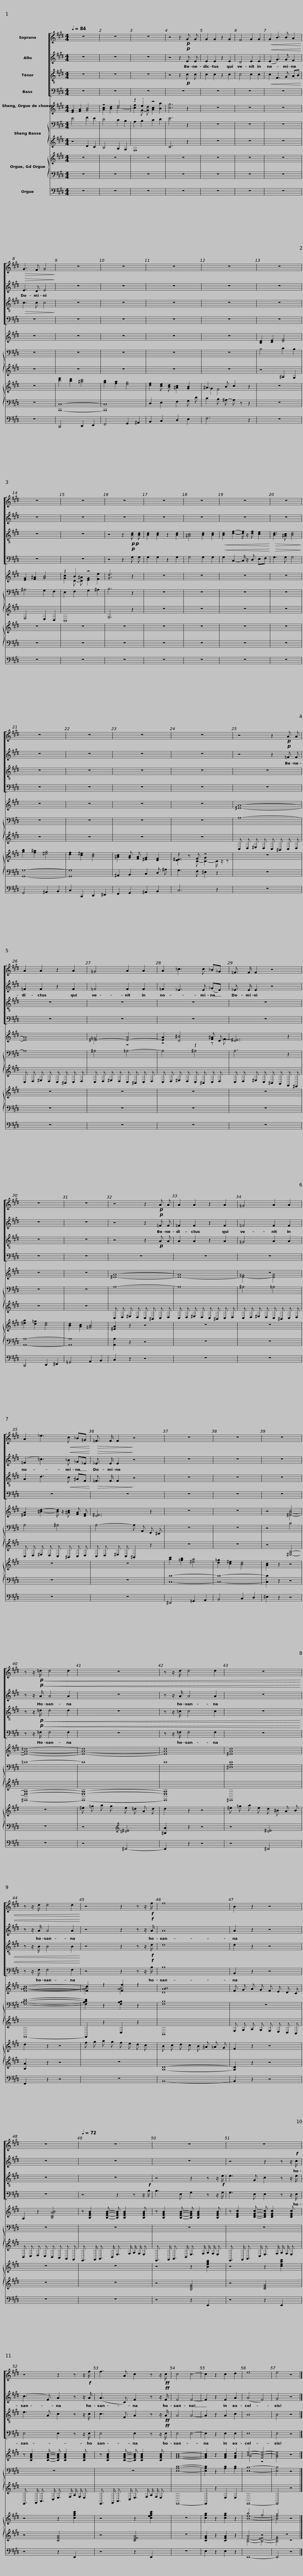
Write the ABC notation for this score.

X:1
%%score [ 1 2 3 4 ] ( 5 6 ) { 7 | ( 8 9 ) } { ( 10 12 ) | ( 11 13 ) } 14
L:1/8
Q:1/4=84
M:4/4
I:linebreak $
K:E
V:1 treble
V:2 treble
V:3 treble-8
V:4 bass
V:5 treble
V:6 treble
V:7 bass
V:8 treble
V:9 treble
V:10 treble
V:12 treble
V:11 bass
V:13 bass
V:14 bass
V:1
 z8 | z8 | z8 | z4 z2!p! G G | G2 G2 z2 G2 | %5
 F4 G2 G2 |!<(! G2 B3 B A2!<)! |!>(! G3 F G4!>)! |$ z8 | z8 | %10
 z8 | z8 | z8 | z8 | z8 | %15
 z8 | z8 | z8 | z8 | z8 | %20
 z8 | z8 | z8 | z8 | z4 z2!p! A A |$ %25
 A2 A2 z2 A2 | =G4 A2 A2 | A2 =c3 c _B_G | =F3/2 F/ F2 z4 | z8 | %30
 z8 | z4 z2!p! A A |$ A2 A2 z2 A2 | =G4 A2 A2 | A2 _e3!<(! c _B=G!<)! | %35
!>(! =F3/2 F/ F2!>)! z4 | z8 | z8 | z8 | z z/!p!!<(! =d/ d4 d2 |$ %40
 z8 | z z/ d/ d4 d2 | z8 | z z/ d/ d4 d2!<)! | z4 z2 z z/!f! f/ | %45
 f8 | B2 z2 z4 | z8 |$[Q:1/4=72] z8 | z8 | %50
 z8 | z4 z2 z z/!f! f/ | f3 A c2 z z/!ff! c/ |$ c4 c4- | c2 z2 c2 d2 | %55
 e8 | e4 z4 |] %57
V:2
 z8 | z8 | z8 | z4 z2!p! E E | E2 E2 z2 E2 | %5
 D4 E2 E2 |!<(! (E2 G3) G F2!<)! |!>(! E3 D E4!>)! |$ z8 | z8 | %10
 z8 | z8 | z8 | z8 | z8 | %15
 z8 | z8 | z8 | z8 | z8 | %20
 z8 | z8 | z8 | z8 | z4 z2!p! =F F |$ %25
 =F2 F2 z2 F2 | =F4 F2 F2 | =F2 _E3 E (_GE) | _E3/2 E/ E2 z4 | z8 | %30
 z8 | z4 z2!p! =F F |$ =F2 F2 z2 F2 | =F4 F2 F2 | (=F2 =c3)!<(! _B _G_E!<)! | %35
!>(! _E3/2 E/ E2!>)! z4 | z8 | z8 | z8 | z z/!p!!<(! A/ A4 A2 |$ %40
 z8 | z z/ A/ A4 A2 | z8 | z z/ A/ A4 A2!<)! | z4 z2 z z/!f! A/ | %45
 A8 | A2 z2 z4 | z8 |$ z8 | z8 | %50
 z4 z2 z z/!f! c/ | (c3 F) A2 z z/ A/ | (A3 C) F2 z z/!ff! F/ |$ F4 F4- | F2 z2 F2 A2 | %55
 (A4 F4) | G4 z4 |] %57
V:3
 z8 | z8 | z8 | z4 z2!p! c c | c2 c2 z2 c2 | %5
 c4 c2 c2 |!<(! c2 F3 G AB!<)! |!>(! c3 c c4!>)! |$ z8 | z8 | %10
 z8 | z8 | z8 | z8 | z8 | %15
 z4 z2!p!!p! [Bd] [Bd] | [Bd]2 [Bd]2 z2 [Bd]2 | [^Ac]4 [Bd]2 [Bd]2 |!<(! [Bd]2 [df]2- [df]/ z/ [df] [ce]2!<)! |!>(! [Bd]3 [^Ac] [Bd]4!>)! | %20
 z8 | z8 | z8 | z8 | z8 |$ %25
 z8 | z8 | z8 | z8 | z8 | %30
 z8 | z4 z2!p! A A |$ A2 A2 z2 A2 | =G4 A2 A2 | A2 d3!<(! c ^AF!<)! | %35
!>(! =F3/2 F/ F2!>)! z4 | z8 | z8 | z8 | z z/!p!!<(! =d/ d4 d2 |$ %40
 z8 | z z/ =c/ c4 c2 | z8 | z z/ B/ B4 B2!<)! | z4 z2 z z/!f! d/ | %45
 d8 | d2 z2 z4 | z8 |$ z8 | z4 z2 z z/!f! e/ | %50
 e3 G c2 z z/ e/ | e3 A c2 z z/ c/ | c3 F A2 z z/!ff! A/ |$ A4 A4- | A2 z2 A2 c2 | %55
 B8 | B4 z4 |] %57
V:4
 z8 | z8 | z8 | z8 | z8 | %5
 z8 | z8 | z8 |$ z8 | z8 | %10
 z8 | z8 | z8 | z8 | z8 | %15
 z4 z2!p! G, G, | G,2 G,2 z2 G,2 | G,4 G,2 G,2 |!<(! G,2 C,2- C,/ z/ D, E,F,!<)! |!>(! G,3 G, G,4!>)! | %20
 z8 | z8 | z8 | z8 | z8 |$ %25
 z8 | z8 | z8 | z8 | z8 | %30
 z8 | z8 |$ z8 | z8 | z8 | %35
 z8 | z8 | z8 | z8 | z z/!p!!<(! =F,/ F,4 F,2 |$ %40
 z8 | z z/ =F,/ F,4 F,2 | z8 | z z/ F,/ F,4 F,2!<)! | z4 z2 z z/!f! B,/ | %45
 B,8 | B,,2 z2 z4 | z8 |$ z4 z2 z z/!f! B,/ | B,3 E, G,2 z z/ G,/ | %50
 G,3 E, E,2 z z/ E,/ | E,4 E,2 z z/ E,/ | E,4 E,2 z z/!ff! E,/ |$ E,4 E,4- | E,2 z2 E,2 E,2 | %55
 E,8 | E,4 z4 |] %57
V:5
 [EG]2 [FA]2 [GB]4 | z4 e4 | z2 .e2 z4 | [cg]6 z2 | z8 | %5
 z8 | z8 | z8 |$ z8 | z8 | %10
 z8 | z8 | [B,D]2 [CE]2 [DF]4 | [EG]2 [F^A]2 [GB]4 | z2 .B2 z4 | %15
 [Gd]6 z2 | z8 | z8 | z8 | z8 | %20
 z8 | z8 | z8 | z8 | [^EA]8- |$ %25
 [EA]8 | ^E4- [E-A]4 | [EA]2 [D^B]4 [F^A] D- | [D^E]6 z2 | z8 | %30
 z8 | A8- |$ A8 | z8 | [^EA]2 [^Bd]2- [Bd]/ z/ [^Ac] [FA] [DF] | %35
 [D^E]6 z2 | z8 | z8 | z4 c4 | =d8- |$ %40
 d8 | d8 | [^EAd]8 | [Fd]8- | [Fd]2 z2 [Ff]2 z2 | %45
 [DAB]8 | F G A G F E D C | A,2 z2 [B,DAB]4 |$ z [B,EGB]2 [B,EGB]- [B,EGB] [B,EGB]2 [B,EGB] | z [B,EGB]2 [B,EGB]- [B,EGB] [B,EGB]2 [B,EGB] | %50
 z [CEGc]2 [CEGc]- [CEGc] [CEGc]2 [CEGc] | z [CFAc]2 [CFAc]- [CFAc] [CFAc]2 [CFAc] | z [CFAc]2 [CFAc]- [CFAc] [CFAc]2 [CFAc] |$ [FAc]8- | [FAc]2 z2 [FAc]2 [FAd]2 | %55
 [Be]4- [FB-e-]4 | [GBe]4 z4 |] %57
V:6
 x8 | [Ac]2 [Bd]2 c4- | [cf]2 G- [Gd] [Ac]2 [Ba]2 | x8 | x8 | %5
 x8 | x8 | x8 |$ x8 | x8 | %10
 x8 | x8 | x8 | x8 | [Gc]2 D- [D^A] [EG]2 [Fe]2 | %15
 x8 | x8 | x8 | x8 | x8 | %20
 x8 | x8 | x8 | x8 | x8 |$ %25
 x8 | =G4 z4 | z4 z2 z F | x8 | x8 | %30
 x8 | ^E8- |$ E8- | [E-=G]4 [EA]4 | x8 | %35
 x8 | x8 | x8 | z4 [^EA]4- | [EA]8- |$ %40
 [EA]8- | [EA]8 | x8 | [AB]8- | [AB]4 [AB]4 | %45
 x8 | x8 | x8 |$ x8 | x8 | %50
 x8 | x8 | x8 |$ x8 | x8 | %55
 A4 z4 | x8 |] %57
V:7
 E4 F2 E2 | D4 C2 B,2 | A,2 B,2 C2 D2 | E6 z2 | z8 | %5
 z8 | z8 | z8 |$ z8 | z8 | %10
 z8 | z8 | B,4 C2 B,2 | ^A,4 G,2 F,2 | E,2 F,2 G,2 ^A,2 | %15
 B,6 z2 | z8 | z8 | z8 | z8 | %20
 z8 | z8 | z8 | z8 | A,8- |$ %25
 A,8 | ^A,4 =A,4- | A,4 ^A,4 | A,6 z2 | z8 | %30
 z8 | A,8- |$ A,8 | ^A,4 =A,4 | A,4 ^A,4 | %35
 A,4- A, A,, F,, ^E,, | z8 | z8 | z4 C4 | =D8- |$ %40
 D8 | D8 | [^E,A,D]8 | [F,A,B,D]8- | [F,A,B,D]2 z2 [F,A,B,]2 z2 | %45
 [F,B,]8 | z8 | z8 |$ z8 | z8 | %50
 z8 | z8 | z8 |$ [E,A,C]8- | [E,A,C]2 z2 [A,C]2 [A,C]2 | %55
 [E,B,]8- | [E,B,]4 z4 |] %57
V:8
 z4 D2 C2 | B,4 A,2 G,2 | F,8 | C6 z2 | z8 | %5
 z8 | z8 | z8 |$ z8 | z8 | %10
 z8 | z8 | z4 ^A,2 G,2 | F,4 E,2 D,2 | C,8 | %15
 G,6 z2 | z8 | z8 | z8 | z8 | %20
 z8 | z8 | z8 | z8 | C, D, ^E, D, C, ^B,, C, D, |$ %25
 C, D, ^E, D, C, ^B,, C, D, | C, D, ^E, D, C, ^B,, C, D, | C, D, ^E, D, C, ^B,, C, D, | C, D, ^E, C, ^B,, A,, F,, ^E,, | z8 | %30
 z8 | C, D, ^E, D, C, ^B,, C, D, |$ C, D, ^E, D, C, ^B,, C, D, | C, D, ^E, D, C, ^B,, C, D, | C, D, ^E, D, C, ^B,, C, D, | %35
 C, D, ^E, C, .^B,,2 z2 | z8 | z8 | z4 [^E,A,]4- | [E,A,]8- |$ %40
 [E,A,]8- | [E,A,]8 | ^E,,8 | F,,8- | F,,2 z2 D,2 z2 | %45
 B,,8 | F, G, A, G, F, E, D, C, | B,, C, D, C, B,, A,, G,, F,, |$ E,,3/2 F,,/ G,,3/2 B,,/ E,3/2 F,/ G,/ F,/ E, | E,,3/2 F,,/ G,,3/2 B,,/ E,3/2 F,/ G,/ F,/ E, | %50
 E,,3/2 F,,/ G,,3/2 C,/ E,3/2 F,/ G,/ F,/ E, | E,,3/2 F,,/ A,,3/2 C,/ E,3/2 F,/ A,/ F,/ E, | E,,3/2 F,,/ A,,3/2 C,/ E,3/2 F,/ A,/ F,/ E, |$ E,,8- | E,,2 z2 E,2 E,2 | %55
 E,,8- | E,,4 z4 |] %57
V:9
 x8 | x8 | x8 | x8 | x8 | %5
 x8 | x8 | x8 |$ x8 | x8 | %10
 x8 | x8 | x8 | x8 | x8 | %15
 x8 | x8 | x8 | x8 | x8 | %20
 x8 | x8 | x8 | x8 | x8 |$ %25
 x8 | x8 | x8 | x8 | x8 | %30
 x8 | x8 |$ x8 | x8 | x8 | %35
 x8 | x8 | x8 | x8 | ^E,,8- |$ %40
 E,,8- | E,,8 | x8 | x8 | x8 | %45
 x8 | x8 | x8 |$ x8 | x8 | %50
 x8 | x8 | x8 |$ x8 | x8 | %55
 x8 | x8 |] %57
V:10
 z8 | z8 | z8 | z8 | z8 | %5
 z8 | z8 | z8 |$ [c'e']2 [bd']2 [^ac']4 | [gb]2 [fa]2 [eg]4 | %10
 [df]2 [ce] [Bd] [^Ac]2 [GB]2 | ^A3 B c2 z2 | z8 | z8 | z8 | %15
 z8 | z8 | z8 | z8 | z8 | %20
 [gb]2 [f^a]2 [^eg]4 | [df]2 [c^e]2 [Bd]4 | [^Ac]2 [GB] [FA] [^EG]2 [DF]2 | z2 z F z4 | z8 |$ %25
 z8 | z8 | z8 | z8 | [^ea]2 [d=g]2 [ce]4 | %30
 [Bd]2 [Ac]2 [=GB]4 | [^EA]2 z2 z4 |$ z8 | z8 | z8 | %35
 z8 | [ac']2 [=gb]2 [^ea]4 | [d=g]2 [c^e]2 [Bd]4 | [Ac]2 z2 z4 | z8 |$ %40
 ^e =g a g e =d A d | d2 z2 z4 | ^e =g a e d ^B A B | d2 z2 z4 | f g a g f e d c | %45
 B c d c B ^A =A G | F2 z2 z4 | z8 |$ z8 | z4 z2 [Begb]2 | %50
 z4 z2 [ceac']2 | z4 z2 [cfac']2 | z4 z2 [cefac']2 |$ z8 | [cfa]2 z2 [cfa]2 z2 | %55
 a4 f4 | g4 z4 |] %57
V:11
 z8 | z8 | z8 | z8 | z8 | %5
 z8 | z8 | z8 |$ [C,,C,]8- | [C,,C,]8 | %10
 D,2 E,2 F,2 G, D | C2 B, ^A,- A, z z2 | z8 | z8 | z8 | %15
 z8 | z8 | z8 | z8 | z8 | %20
 [G,,G,]8- | [G,,G,]8 | ^A,,2 B,,2 C,2 D, ^A, | G,3 F, ^E,2 z2 | z8 |$ %25
 z8 | z8 | z8 | z8 | [A,,A,]8- | %30
 [A,,A,]8 | [A,,A,]2 z2 z4 |$ z8 | z8 | z8 | %35
 z8 | [C,C]8- | [C,C]8- | [C,C]2 z2 z4 | z8 |$ %40
 z4[K:treble] [=D^E]4 | [^B,A]2 z2 z4 | z4 [D^E]4 | [B,A]2 z2 z4 | z8 | %45
 [A,D]8- | [A,D]2 z2 z4 | z8 |$ z8 | z4 [B,EG]4 | %50
 z4 [CEG]4 | z4 [CFA]4 | z4 [CEFA]4 |$ z8 | [CFA]2 z2 [CFA]2 z2 | %55
 A4 z4 | z8 |] %57
V:12
 x8 | x8 | x8 | x8 | x8 | %5
 x8 | x8 | x8 |$ x8 | x8 | %10
 x8 | G2 F4 z2 | x8 | x8 | x8 | %15
 x8 | x8 | x8 | x8 | x8 | %20
 x8 | x8 | x8 | [D^E]3 C- [C-G]2 C/ z/ z | x8 |$ %25
 x8 | x8 | x8 | x8 | x8 | %30
 x8 | x8 |$ x8 | x8 | x8 | %35
 x8 | x8 | x8 | x8 | x8 |$ %40
 x8 | x8 | x8 | x8 | x8 | %45
 x8 | x8 | x8 |$ x8 | x8 | %50
 x8 | x8 | x8 |$ x8 | x8 | %55
 [Be]8- | [Be]4 z4 |] %57
V:13
 x8 | x8 | x8 | x8 | x8 | %5
 x8 | x8 | x8 |$ x8 | x8 | %10
 x8 | x8 | x8 | x8 | x8 | %15
 x8 | x8 | x8 | x8 | x8 | %20
 x8 | x8 | x8 | x8 | x8 |$ %25
 x8 | x8 | x8 | x8 | x8 | %30
 x8 | x8 |$ x8 | x8 | x8 | %35
 x8 | x8 | x8 | x8 | x8 |$ %40
 x4[K:treble] x4 | x8 | x8 | x8 | x8 | %45
 x8 | x8 | x8 |$ x8 | x8 | %50
 x8 | x8 | x8 |$ x8 | x8 | %55
 [B,E]4- [B,-E-F]4 | [B,EG]4 z4 |] %57
V:14
 z8 | z8 | z8 | z8 | z8 | %5
 z8 | z8 | z8 |$ C,,4 D,,2 E,,2 | F,,4 G,,2 ^A,,2 | %10
 B,,2 C,2 D,2 E,2 | F,6 z2 | z8 | z8 | z8 | %15
 z8 | z8 | z8 | z8 | z8 | %20
 G,,4 ^A,,2 B,,2 | C,2 C,,2 D,,2 ^E,,2 | F,,2 G,,2 ^A,,2 B,,2 | C,6 z2 | z8 |$ %25
 z8 | z8 | z8 | z8 | C,,4 D,,2 ^E,,2 | %30
 =G,,4 A,,2 B,,2 | C,2 z2 z4 |$ z8 | z8 | z8 | %35
 z8 | ^E,,4 =G,,2 A,,2 | B,,4 C,2 D,2 | ^E,2 z2 z4 | z8 |$ %40
 z4 ^E,,4- | E,,2 z2 z4 | z4 ^E,,4 | F,,2 z2 z4 | z8 | %45
 B,,8- | B,,2 z2 z4 | z8 |$ z8 | z4 z2 E,,2 | %50
 z4 z2 E,,2 | z4 z2 E,,2 | z4 z2 E,,2 |$ z8 | E,2 z2 E,2 z2 | %55
 E,,8- | E,,4 z4 |] %57
